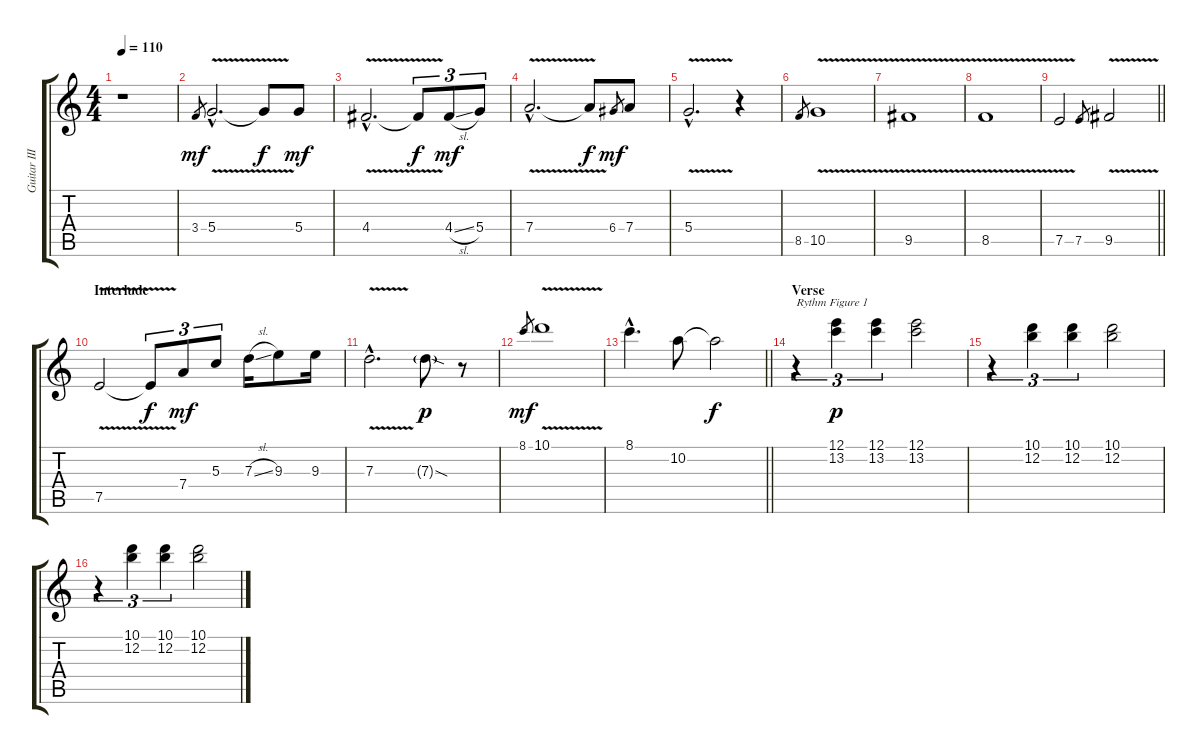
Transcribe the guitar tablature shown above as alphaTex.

\track ("Guitar III" "Guitar III") {instrument electricguitarclean}
\staff {score tabs}
\tuning (E4 B3 G3 D3 A2 E2) {hide}
\ts (4 4)
\tempo 110
\clef g2
\ks c
r.1{dy mf} |
3.4.8{gr} 5.4{v hac}.2{d} 5.4{t}.8{dy f} 5.4.8{dy mf} |
4.4{v hac}.2{d} 4.4{t}.8{tu (3 2) dy f} 4.4{sl}.8{tu (3 2) dy mf} 5.4.8{tu (3 2)} |
7.4{v hac}.2{d} 7.4{t}.8{dy f} 6.4.8{gr dy mf} 7.4.8 |
5.4{v hac}.2{d} r.4 |
8.5.8{gr} 10.5{v}.1 |
9.5{v}.1 |
8.5{v}.1 |
\barLineRight lightlight
7.5{v}.2 7.5.8{gr} 9.5{v}.2 |
\section ("" "Interlude")
7.5{v}.2 7.5{t}.8{tu (3 2) dy f} 7.4.8{tu (3 2) dy mf} 5.3.8{tu (3 2)} 7.3{sl}.16 9.3.8 9.3.16 |
7.3{v hac}.2{d} 7.3{sod g}.8{dy p} r.8 |
8.1.8{gr dy mf} 10.1{v}.1 |
\barLineRight lightlight
8.1{hac}.4{d} 10.2.8 10.2{t}.2{dy f} |
\section ("" "Verse")
r.4{tu (3 2) txt "Rythm Figure 1"} (12.1 13.2).4{tu (3 2) dy p} (12.1 13.2).4{tu (3 2)} (12.1 13.2).2 |
r.4{tu (3 2)} (10.1 12.2).4{tu (3 2)} (10.1 12.2).4{tu (3 2)} (10.1 12.2).2 |
r.4{tu (3 2)} (10.1 12.2).4{tu (3 2)} (10.1 12.2).4{tu (3 2)} (10.1 12.2).2
